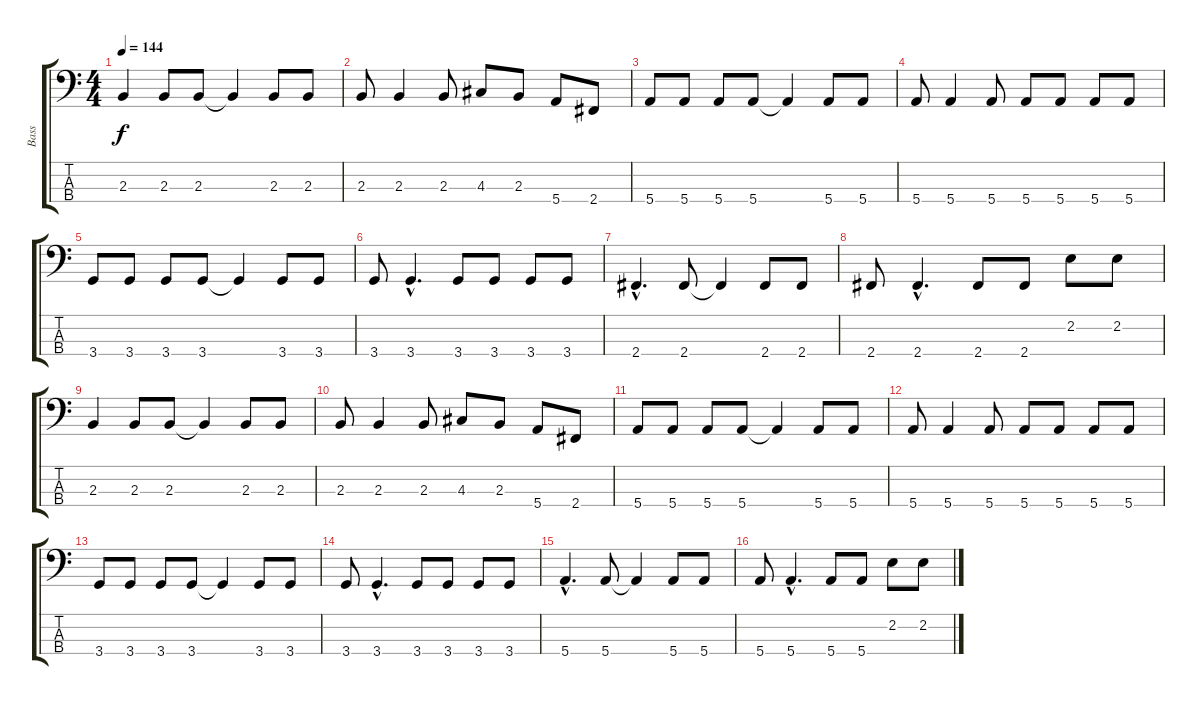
\track ("Bass" "Bass") {instrument electricbasspick}
\staff {score tabs}
\tuning (G2 D2 A1 E1) {hide}
\ts (4 4)
\tempo 144
\clef f4
\ks c
2.3.4{dy f} 2.3.8 2.3.8 2.3{t}.4 2.3.8 2.3.8 |
2.3.8 2.3.4 2.3.8 4.3.8 2.3.8 5.4.8 2.4.8 |
5.4.8 5.4.8 5.4.8 5.4.8 5.4{t}.4 5.4.8 5.4.8 |
5.4.8 5.4.4 5.4.8 5.4.8 5.4.8 5.4.8 5.4.8 |
3.4.8 3.4.8 3.4.8 3.4.8 3.4{t}.4 3.4.8 3.4.8 |
3.4.8 3.4{hac}.4{d} 3.4.8 3.4.8 3.4.8 3.4.8 |
2.4{hac}.4{d} 2.4.8 2.4{t}.4 2.4.8 2.4.8 |
2.4.8 2.4{hac}.4{d} 2.4.8 2.4.8 2.2.8 2.2.8 |
2.3.4 2.3.8 2.3.8 2.3{t}.4 2.3.8 2.3.8 |
2.3.8 2.3.4 2.3.8 4.3.8 2.3.8 5.4.8 2.4.8 |
5.4.8 5.4.8 5.4.8 5.4.8 5.4{t}.4 5.4.8 5.4.8 |
5.4.8 5.4.4 5.4.8 5.4.8 5.4.8 5.4.8 5.4.8 |
3.4.8 3.4.8 3.4.8 3.4.8 3.4{t}.4 3.4.8 3.4.8 |
3.4.8 3.4{hac}.4{d} 3.4.8 3.4.8 3.4.8 3.4.8 |
5.4{hac}.4{d} 5.4.8 5.4{t}.4 5.4.8 5.4.8 |
5.4.8 5.4{hac}.4{d} 5.4.8 5.4.8 2.2.8 2.2.8
